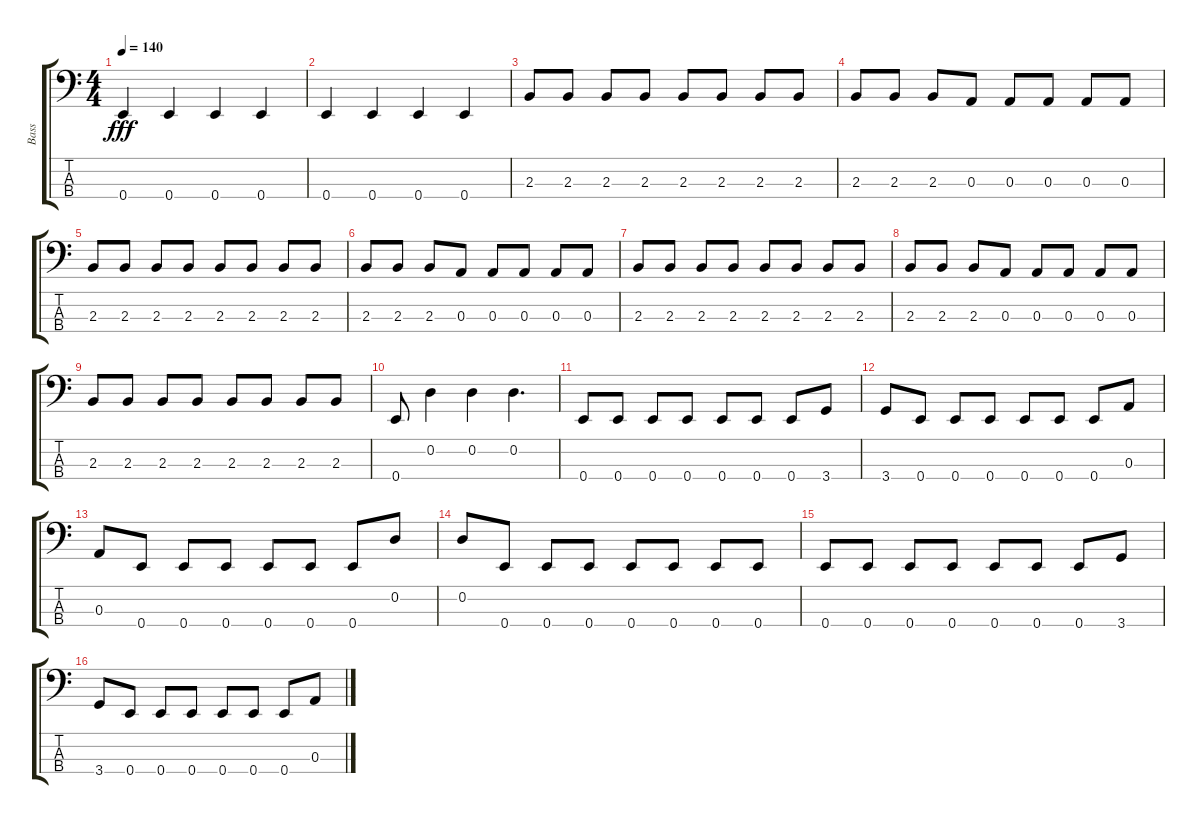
\track ("Bass" "Bass") {instrument electricbasspick}
\staff {score tabs}
\tuning (G2 D2 A1 E1) {hide}
\ts (4 4)
\tempo 140
\clef f4
\ks c
0.4.4{dy fff} 0.4.4 0.4.4 0.4.4 |
0.4.4 0.4.4 0.4.4 0.4.4 |
2.3.8 2.3.8 2.3.8 2.3.8 2.3.8 2.3.8 2.3.8 2.3.8 |
2.3.8 2.3.8 2.3.8 0.3.8 0.3.8 0.3.8 0.3.8 0.3.8 |
2.3.8 2.3.8 2.3.8 2.3.8 2.3.8 2.3.8 2.3.8 2.3.8 |
2.3.8 2.3.8 2.3.8 0.3.8 0.3.8 0.3.8 0.3.8 0.3.8 |
2.3.8 2.3.8 2.3.8 2.3.8 2.3.8 2.3.8 2.3.8 2.3.8 |
2.3.8 2.3.8 2.3.8 0.3.8 0.3.8 0.3.8 0.3.8 0.3.8 |
2.3.8 2.3.8 2.3.8 2.3.8 2.3.8 2.3.8 2.3.8 2.3.8 |
0.4.8 0.2.4 0.2.4 0.2.4{d} |
0.4.8 0.4.8 0.4.8 0.4.8 0.4.8 0.4.8 0.4.8 3.4.8 |
3.4.8 0.4.8 0.4.8 0.4.8 0.4.8 0.4.8 0.4.8 0.3.8 |
0.3.8 0.4.8 0.4.8 0.4.8 0.4.8 0.4.8 0.4.8 0.2.8 |
0.2.8 0.4.8 0.4.8 0.4.8 0.4.8 0.4.8 0.4.8 0.4.8 |
0.4.8 0.4.8 0.4.8 0.4.8 0.4.8 0.4.8 0.4.8 3.4.8 |
3.4.8 0.4.8 0.4.8 0.4.8 0.4.8 0.4.8 0.4.8 0.3.8
